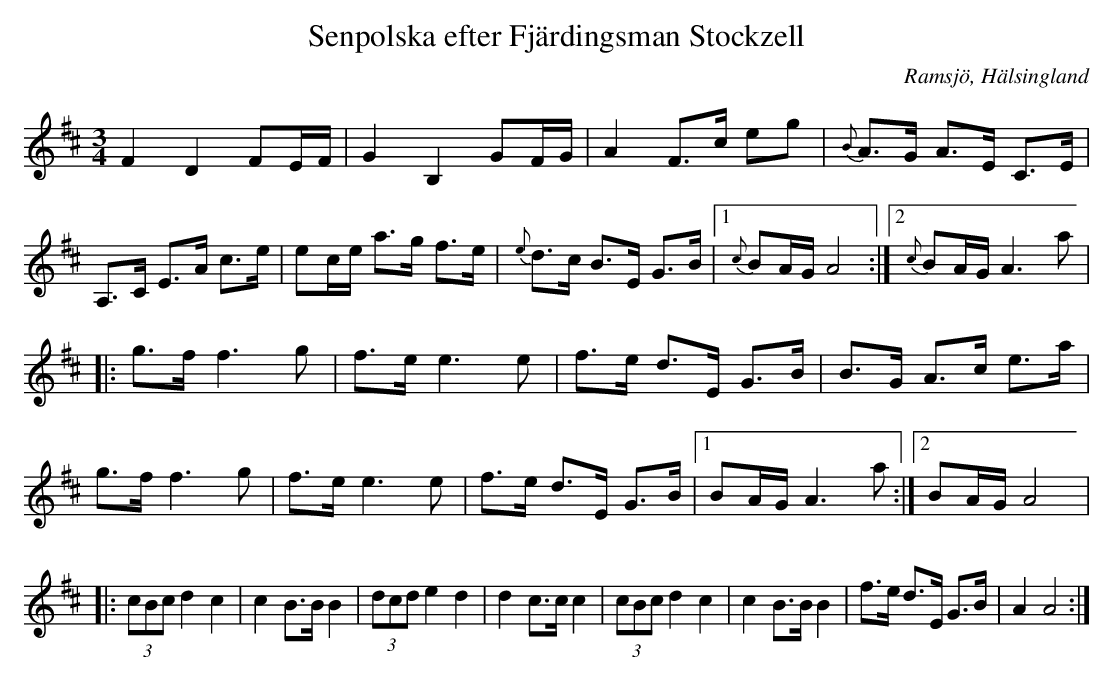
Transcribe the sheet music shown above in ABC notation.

X:1
T: Senpolska efter Fjärdingsman Stockzell
O: Ramsjö, Hälsingland
M:3/4
L:1/8
K:D
F2 D2 FE/F/|G2 B,2 GF/G/| A2 F>c eg|{B}A>G A>E C>E|A,>C E>A c>e|ec/e/ a>g f>e| {e}d>c B>E G>B |1 {c}BA/G/ A4:|2{c}BA/G/ A2>a2|
|:g>f f2>g2|f>e e2>e2|f>e d>E G>B|B>G A>c e>a|g>f f2>g2|f>e e2>e2|f>e d>E G>B|1 BA/G/ A2>a2:|2 BA/G/ A4|
|:(3cBc d2 c2|c2 B>B B2|(3dcd e2 d2|d2 c>c c2|(3cBc d2 c2|c2 B>B B2|f>e d>E G>B|A2 A4:|
